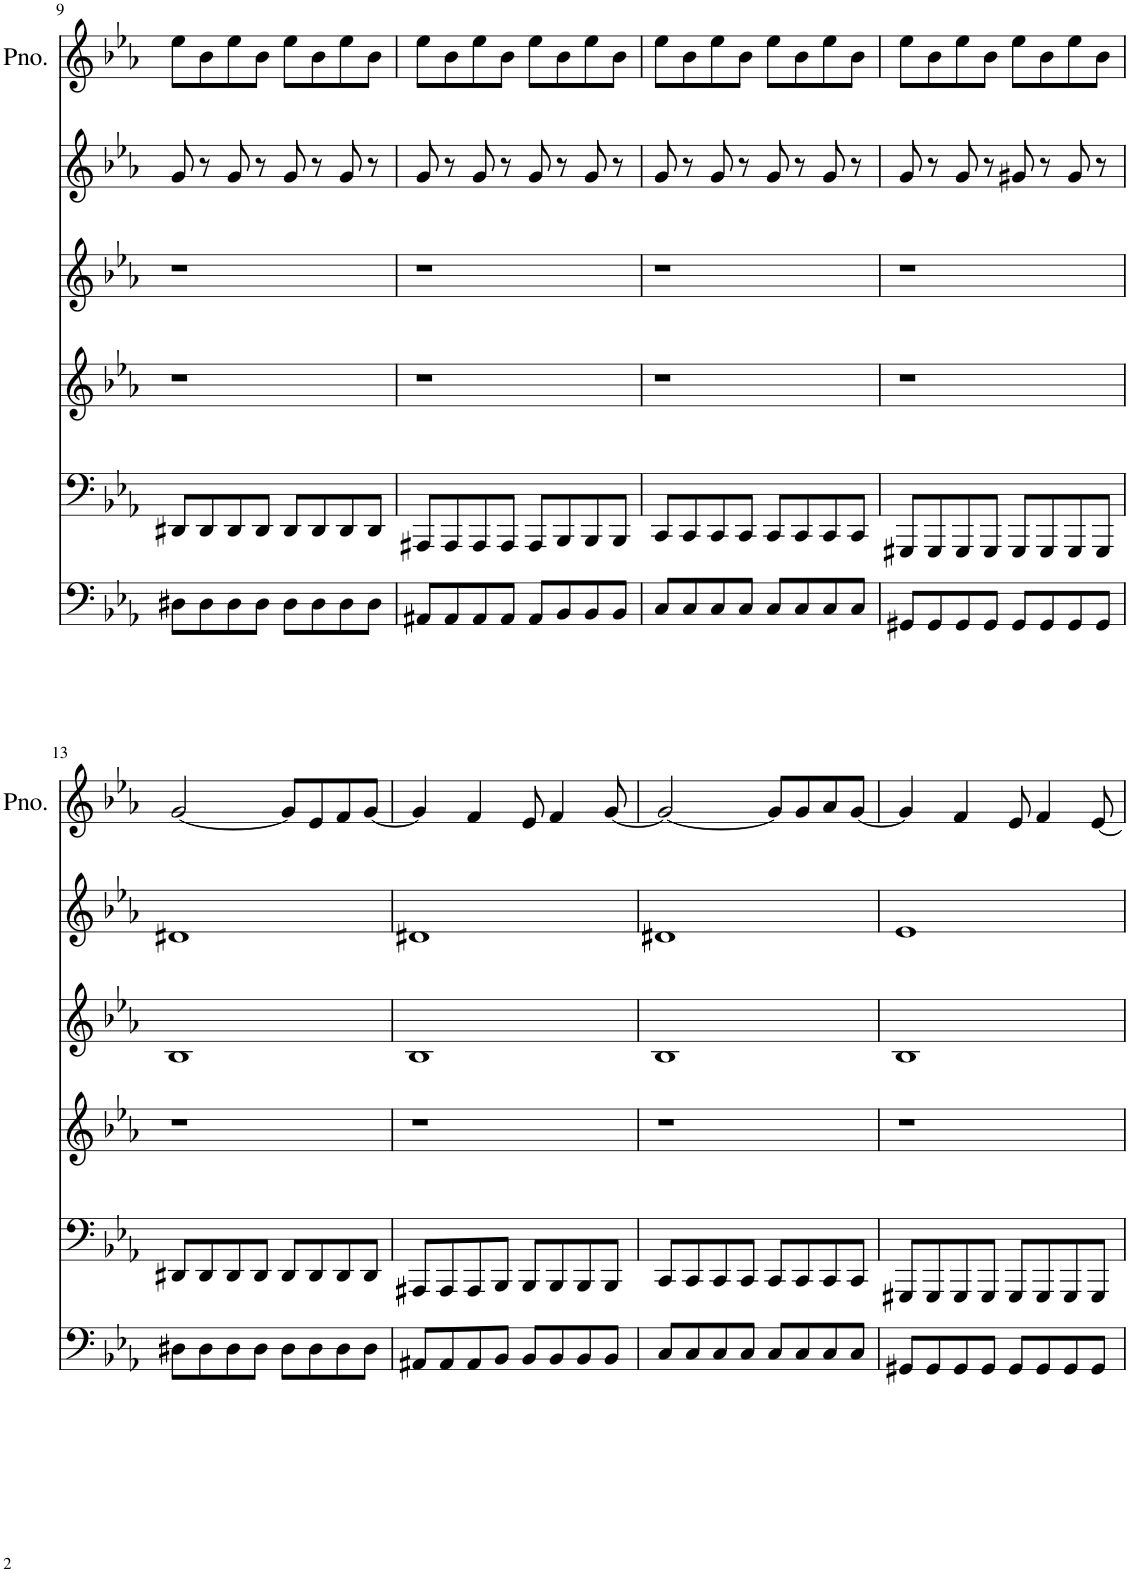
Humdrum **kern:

**kern	**kern	**kern	**kern	**kern	**kern
*part6	*part5	*part4	*part3	*part2	*part1
*staff6	*staff5	*staff4	*staff3	*staff2	*staff1
*I"Piano	*I"Piano	*I"Piano	*I"Piano	*I"Piano	*I"Piano
*I'Pno	*I'Pno	*I'Pno	*I'Pno	*I'Pno	*I'Pno.
!!LO:PB:g=z
*clefF4	*clefF4	*clefG2	*clefG2	*clefG2	*clefG2
*k[b-e-a-]	*k[b-e-a-]	*k[b-e-a-]	*k[b-e-a-]	*k[b-e-a-]	*k[b-e-a-]
*M4/4	*M4/4	*M4/4	*M4/4	*M4/4	*M4/4
=9	=9	=9	=9	=9	=9
8D#X\L	8DD#X/L	1r	1r	8g/	8ee-\L
8D#\	8DD#/	.	.	8r	8b-\
8D#\	8DD#/	.	.	8g/	8ee-\
8D#\J	8DD#/J	.	.	8r	8b-\J
8D#\L	8DD#/L	.	.	8g/	8ee-\L
8D#\	8DD#/	.	.	8r	8b-\
8D#\	8DD#/	.	.	8g/	8ee-\
8D#\J	8DD#/J	.	.	8r	8b-\J
=10	=10	=10	=10	=10	=10
8AA#X/L	8AAA#X/L	1r	1r	8g/	8ee-\L
8AA#/	8AAA#/	.	.	8r	8b-\
8AA#/	8AAA#/	.	.	8g/	8ee-\
8AA#/J	8AAA#/J	.	.	8r	8b-\J
8AA#/L	8AAA#/L	.	.	8g/	8ee-\L
8BB-/	8BBB-/	.	.	8r	8b-\
8BB-/	8BBB-/	.	.	8g/	8ee-\
8BB-/J	8BBB-/J	.	.	8r	8b-\J
=11	=11	=11	=11	=11	=11
8C/L	8CC/L	1r	1r	8g/	8ee-\L
8C/	8CC/	.	.	8r	8b-\
8C/	8CC/	.	.	8g/	8ee-\
8C/J	8CC/J	.	.	8r	8b-\J
8C/L	8CC/L	.	.	8g/	8ee-\L
8C/	8CC/	.	.	8r	8b-\
8C/	8CC/	.	.	8g/	8ee-\
8C/J	8CC/J	.	.	8r	8b-\J
=12	=12	=12	=12	=12	=12
8GG#X/L	8GGG#X/L	1r	1r	8g/	8ee-\L
8GG#/	8GGG#/	.	.	8r	8b-\
8GG#/	8GGG#/	.	.	8g/	8ee-\
8GG#/J	8GGG#/J	.	.	8r	8b-\J
8GG#/L	8GGG#/L	.	.	8g#X/	8ee-\L
8GG#/	8GGG#/	.	.	8r	8b-\
8GG#/	8GGG#/	.	.	8g#/	8ee-\
8GG#/J	8GGG#/J	.	.	8r	8b-\J
!!LO:LB:g=z
=13	=13	=13	=13	=13	=13
8D#X\L	8DD#X/L	1r	1B-	1d#X	[2g/
8D#\	8DD#/	.	.	.	.
8D#\	8DD#/	.	.	.	.
8D#\J	8DD#/J	.	.	.	.
8D#\L	8DD#/L	.	.	.	8g/L]
8D#\	8DD#/	.	.	.	8e-/
8D#\	8DD#/	.	.	.	8f/
8D#\J	8DD#/J	.	.	.	[8g/J
=14	=14	=14	=14	=14	=14
8AA#X/L	8AAA#X/L	1r	1B-	1d#X	4g/]
8AA#/	8AAA#/	.	.	.	.
8AA#/	8AAA#/	.	.	.	4f/
8BB-/J	8BBB-/J	.	.	.	.
8BB-/L	8BBB-/L	.	.	.	8e-/
8BB-/	8BBB-/	.	.	.	4f/
8BB-/	8BBB-/	.	.	.	.
8BB-/J	8BBB-/J	.	.	.	[8g/
=15	=15	=15	=15	=15	=15
8C/L	8CC/L	1r	1B-	1d#X	2g/_
8C/	8CC/	.	.	.	.
8C/	8CC/	.	.	.	.
8C/J	8CC/J	.	.	.	.
8C/L	8CC/L	.	.	.	8g/L]
8C/	8CC/	.	.	.	8g/
8C/	8CC/	.	.	.	8a-/
8C/J	8CC/J	.	.	.	[8g/J
=16	=16	=16	=16	=16	=16
8GG#X/L	8GGG#X/L	1r	1B-	1e-	4g/]
8GG#/	8GGG#/	.	.	.	.
8GG#/	8GGG#/	.	.	.	4f/
8GG#/J	8GGG#/J	.	.	.	.
8GG#/L	8GGG#/L	.	.	.	8e-/
8GG#/	8GGG#/	.	.	.	4f/
8GG#/	8GGG#/	.	.	.	.
8GG#/J	8GGG#/J	.	.	.	[8e-/
=	=	=	=	=	=
*-	*-	*-	*-	*-	*-
